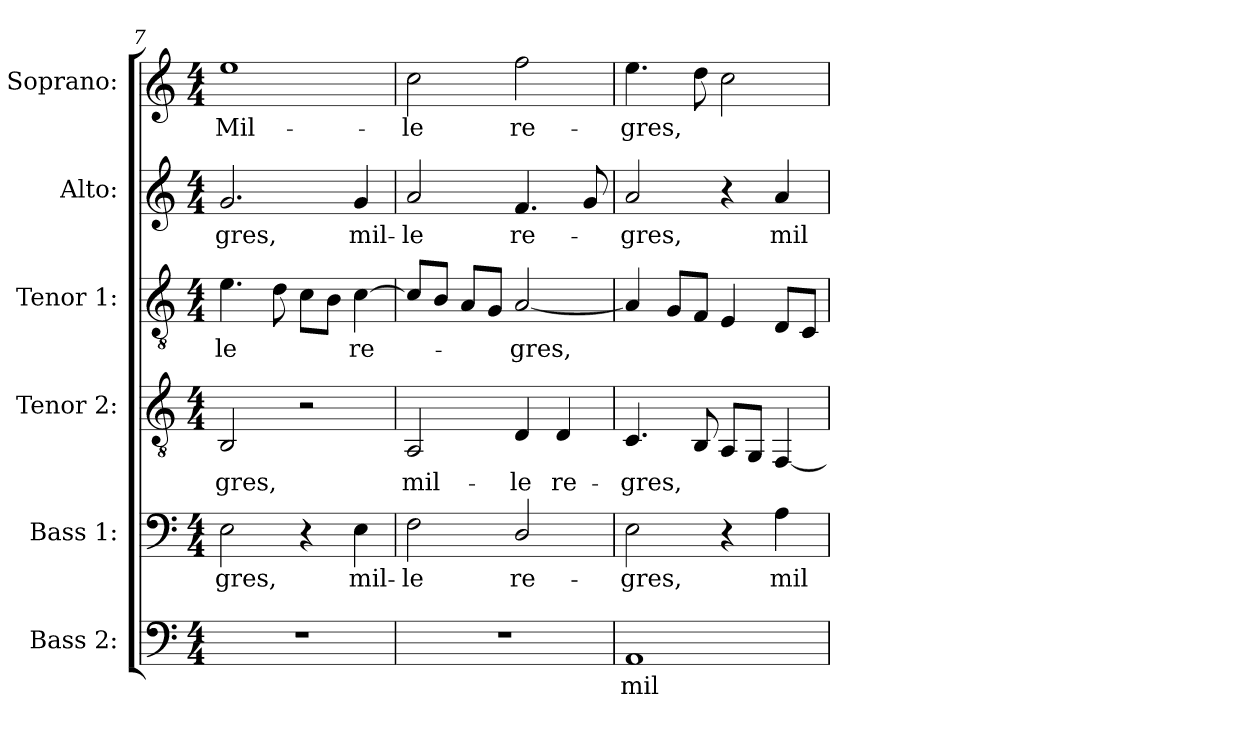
**kern	**text	**kern	**text	**kern	**text	**kern	**text	**kern	**text	**kern	**text
*part6	*part6	*part5	*part5	*part4	*part4	*part3	*part3	*part2	*part2	*part1	*part1
*staff6	*staff6	*staff5	*staff5	*staff4	*staff4	*staff3	*staff3	*staff2	*staff2	*staff1	*staff1
*I"Bass 2:	*	*I"Bass 1:	*	*I"Tenor 2:	*	*I"Tenor 1:	*	*I"Alto:	*	*I"Soprano:	*
*I'B.	*	*I'B.	*	*I'Tenor	*	*	*	*I'Alto 1	*	*I'S.	*
*clefF4	*	*clefF4	*	*clefGv2	*	*clefGv2	*	*clefG2	*	*clefG2	*
*	*	*	*	*	*	*ITrd7c12	*	*	*	*	*
*k[]	*	*k[]	*	*k[]	*	*k[]	*	*k[]	*	*k[]	*
*a:	*	*a:	*	*a:	*	*a:	*	*a:	*	*a:	*
*M4/4	*	*M4/4	*	*M4/4	*	*M4/4	*	*M4/4	*	*M4/4	*
=7	=7	=7	=7	=7	=7	=7	=7	=7	=7	=7	=7
!	!	!	!LO:LY:b:color=#000000	!	!	!	!	!	!	!	!
!	!	!	!	!	!LO:LY:b:color=#000000	!	!	!	!	!	!
!	!	!	!	!	!	!	!LO:LY:b:color=#000000	!	!	!	!
!	!	!	!	!	!	!	!	!	!LO:LY:b:color=#000000	!	!
!	!	!	!	!	!	!	!	!	!	!	!LO:LY:b:color=#000000
1r	.	2Ei\	-gres,	2BBi/	-gres,	4.Ei\	-le	2.gi/	-gres,	1eei	Mil-
.	.	.	.	.	.	8Di\	.	.	.	.	.
.	.	4r	.	2r	.	8Ci\L	.	.	.	.	.
.	.	.	.	.	.	8BBi\J	.	.	.	.	.
!	!	!	!LO:LY:b:color=#000000	!	!	!	!	!	!	!	!
!	!	!	!	!	!	!	!LO:LY:b:color=#000000	!	!	!	!
!	!	!	!	!	!	!	!	!	!LO:LY:b:color=#000000	!	!
.	.	4Ei\	mil-	.	.	[4Ci\	re-	4gi/	mil-	.	.
=8	=8	=8	=8	=8	=8	=8	=8	=8	=8	=8	=8
!	!	!	!LO:LY:b:color=#000000	!	!	!	!	!	!	!	!
!	!	!	!	!	!LO:LY:b:color=#000000	!	!	!	!	!	!
!	!	!	!	!	!	!	!	!	!LO:LY:b:color=#000000	!	!
!	!	!	!	!	!	!	!	!	!	!	!LO:LY:b:color=#000000
1r	.	2Fi\	-le	2AAi/	mil-	8Ci/L]	.	2ai/	-le	2cci\	-le
.	.	.	.	.	.	8BBi/J	.	.	.	.	.
.	.	.	.	.	.	8AAi/L	.	.	.	.	.
.	.	.	.	.	.	8GGi/J	.	.	.	.	.
!	!	!	!LO:LY:b:color=#000000	!	!	!	!	!	!	!	!
!	!	!	!	!	!LO:LY:b:color=#000000	!	!	!	!	!	!
!	!	!	!	!	!	!	!LO:LY:b:color=#000000	!	!	!	!
!	!	!	!	!	!	!	!	!	!LO:LY:b:color=#000000	!	!
!	!	!	!	!	!	!	!	!	!	!	!LO:LY:b:color=#000000
.	.	2Di/	re-	4Di/	-le	[2AAi/	-gres,	4.fi/	re-	2ffi\	re-
!	!	!	!	!	!LO:LY:b:color=#000000	!	!	!	!	!	!
.	.	.	.	4Di/	re-	.	.	.	.	.	.
.	.	.	.	.	.	.	.	8gi/	.	.	.
=9	=9	=9	=9	=9	=9	=9	=9	=9	=9	=9	=9
!	!LO:LY:b:color=#000000	!	!	!	!	!	!	!	!	!	!
!	!	!	!LO:LY:b:color=#000000	!	!	!	!	!	!	!	!
!	!	!	!	!	!LO:LY:b:color=#000000	!	!	!	!	!	!
!	!	!	!	!	!	!	!	!	!LO:LY:b:color=#000000	!	!
!	!	!	!	!	!	!	!	!	!	!	!LO:LY:b:color=#000000
1AAi	mil-	2Ei\	-gres,	4.Ci/	-gres,	4AAi/]	.	2ai/	-gres,	4.eei\	-gres,
.	.	.	.	.	.	8GGi/L	.	.	.	.	.
.	.	.	.	8BBi/	.	8FFi/J	.	.	.	8ddi\	.
.	.	4r	.	8AAi/L	.	4EEi/	.	4r	.	2cci\	.
.	.	.	.	8GGi/J	.	.	.	.	.	.	.
!	!	!	!LO:LY:b:color=#000000	!	!	!	!	!	!	!	!
!	!	!	!	!	!	!	!	!	!LO:LY:b:color=#000000	!	!
.	.	4Ai\	mil-	[4FFi/	.	8DDi/L	.	4ai/	mil-	.	.
.	.	.	.	.	.	8CCi/J	.	.	.	.	.
=	=	=	=	=	=	=	=	=	=	=	=
*-	*-	*-	*-	*-	*-	*-	*-	*-	*-	*-	*-
